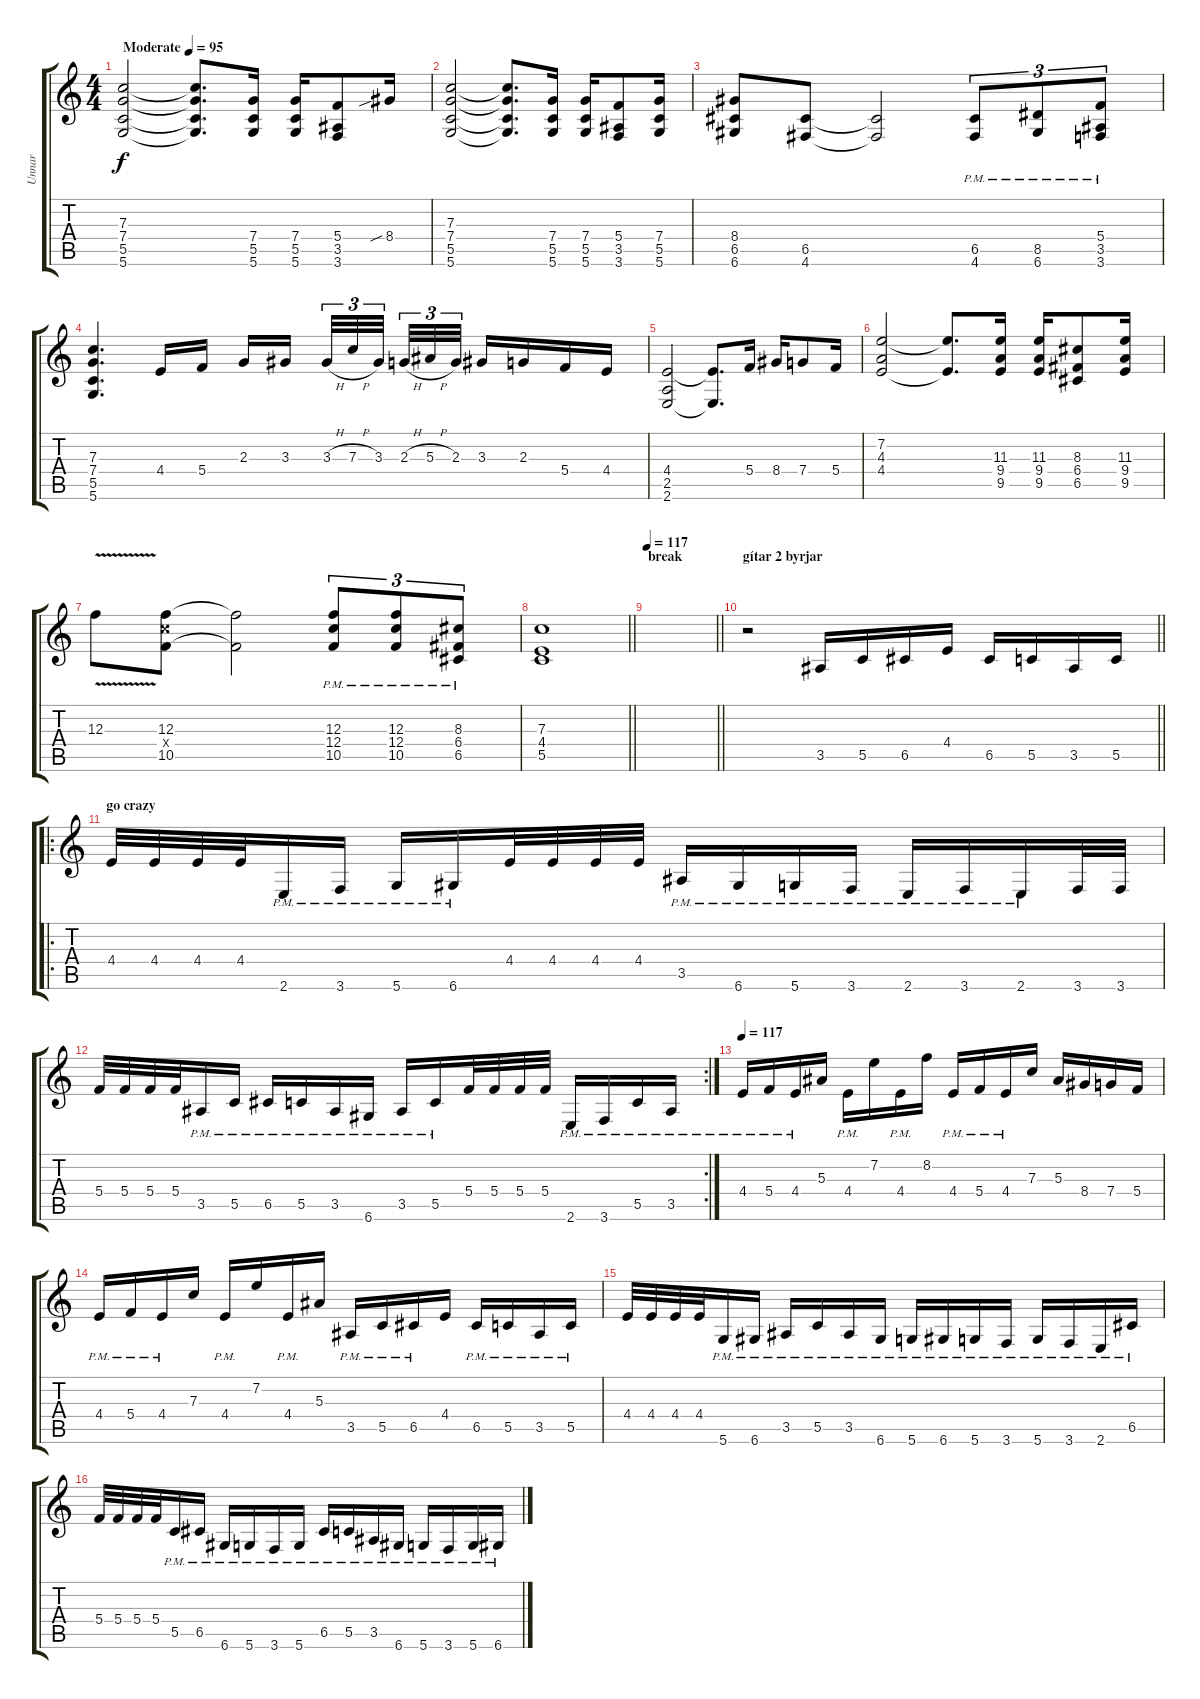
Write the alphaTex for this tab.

\track ("Unnar" "Unnar") {instrument distortionguitar}
\staff {score tabs}
\tuning (D4 A3 F3 C3 G2 D2) {hide}
\ts (4 4)
\tempo (95 "Moderate")
\tempo 86
\tempo (95 "Moderate")
\clef g2
\ks c
(7.3 7.4 5.5 5.6).2{dy f instrument distortionguitar} (7.3{t} 7.4{t} 5.5{t} 5.6{t}).8{d} (7.4 5.5 5.6).16 (7.4 5.5 5.6).16 (5.4 3.5 3.6).8 8.4{sib}.16 |
(7.3 7.4 5.5 5.6).2 (7.3{t} 7.4{t} 5.5{t} 5.6{t}).8{d} (7.4 5.5 5.6).16 (7.4 5.5 5.6).16 (5.4 3.5 3.6).8 (7.4 5.5 5.6).16 |
(8.4 6.5 6.6).8 (6.5 4.6).8 (6.5{t} 4.6{t}).2 (6.5{pm} 4.6{pm}).8{tu (3 2)} (8.5{pm} 6.6{pm}).8{tu (3 2)} (5.4{pm} 3.5{pm} 3.6{pm}).8{tu (3 2)} |
(7.3 7.4 5.5 5.6).4{d} 4.4.16 5.4.16 2.3.16 3.3.16{beam splitsecondary} 3.3{h}.32{tu (3 2)} 7.3{h}.32{tu (3 2)} 3.3.32{tu (3 2) beam splitsecondary} 2.3{h}.32{tu (3 2)} 5.3{h}.32{tu (3 2)} 2.3.32{tu (3 2)} 3.3.16 2.3.16 5.4.16 4.4.16 |
(4.4 2.5 2.6).2 (4.4{t} 2.6{t}).8{d} 5.4.16 8.4.16 7.4.8 5.4.16 |
(7.2 4.3 4.4).2 (7.2{t} 4.4{t}).8{d} (11.3 9.4 9.5).16 (11.3 9.4 9.5).16 (8.3 6.4 6.5).8 (11.3 9.4 9.5).16 |
12.3{v}.8 (12.3 12.4{x} 10.5).8 (12.3{t} 10.5{t}).2 (12.3{pm} 12.4{pm} 10.5{pm}).8{tu (3 2)} (12.3{pm} 12.4{pm} 10.5{pm}).8{tu (3 2)} (8.3{pm} 6.4{pm} 6.5{pm}).8{tu (3 2)} |
\barLineRight lightlight
(7.3 4.4 5.5).1 |
\section ("" "break ")
\tempo 117
\barLineRight lightlight
|
\section ("" "gítar 2 byrjar")
\barLineRight lightlight
r.2 3.5.16 5.5.16 6.5.16 4.4.16 6.5.16 5.5.16 3.5.16 5.5.16 |
\ro
\section ("" "go crazy")
4.4.32 4.4.32 4.4.32 4.4.32 2.6{pm}.16 3.6{pm}.16 5.6{pm}.16 6.6{pm}.16 4.4.32 4.4.32 4.4.32 4.4.32 3.5{pm}.16 6.6{pm}.16 5.6{pm}.16 3.6{pm}.16 2.6{pm}.16 3.6{pm}.16 2.6{pm}.16 3.6.32 3.6.32 |
\rc 2
5.4.32 5.4.32 5.4.32 5.4.32 3.5{pm}.16 5.5{pm}.16 6.5{pm}.16 5.5{pm}.16 3.5{pm}.16 6.6{pm}.16 3.5{pm}.16 5.5{pm}.16 5.4.32 5.4.32 5.4.32 5.4.32 2.6{pm}.16 3.6{pm}.16 5.5{pm}.16 3.5{pm}.16 |
\tempo 117
4.4{pm}.16 5.4{pm}.16 4.4{pm}.16 5.3.16 4.4{pm}.16 7.2.16 4.4{pm}.16 8.2.16 4.4{pm}.16 5.4{pm}.16 4.4{pm}.16 7.3.16 5.3.16 8.4.16 7.4.16 5.4.16 |
4.4{pm}.16 5.4{pm}.16 4.4{pm}.16 7.3.16 4.4{pm}.16 7.2.16 4.4{pm}.16 5.3.16 3.5{pm}.16 5.5{pm}.16 6.5{pm}.16 4.4.16 6.5{pm}.16 5.5{pm}.16 3.5{pm}.16 5.5{pm}.16 |
4.4.32 4.4.32 4.4.32 4.4.32 5.6{pm}.16 6.6{pm}.16 3.5{pm}.16 5.5{pm}.16 3.5{pm}.16 6.6{pm}.16 5.6{pm}.16 6.6{pm}.16 5.6{pm}.16 3.6{pm}.16 5.6{pm}.16 3.6{pm}.16 2.6{pm}.16 6.5{pm}.16 |
5.4.32 5.4.32 5.4.32 5.4.32 5.5{pm}.16 6.5{pm}.16 6.6{pm}.16 5.6{pm}.16 3.6{pm}.16 5.6{pm}.16 6.5{pm}.16 5.5{pm}.16 3.5{pm}.16 6.6{pm}.16 5.6{pm}.16 3.6{pm}.16 5.6{pm}.16 6.6{pm}.16
